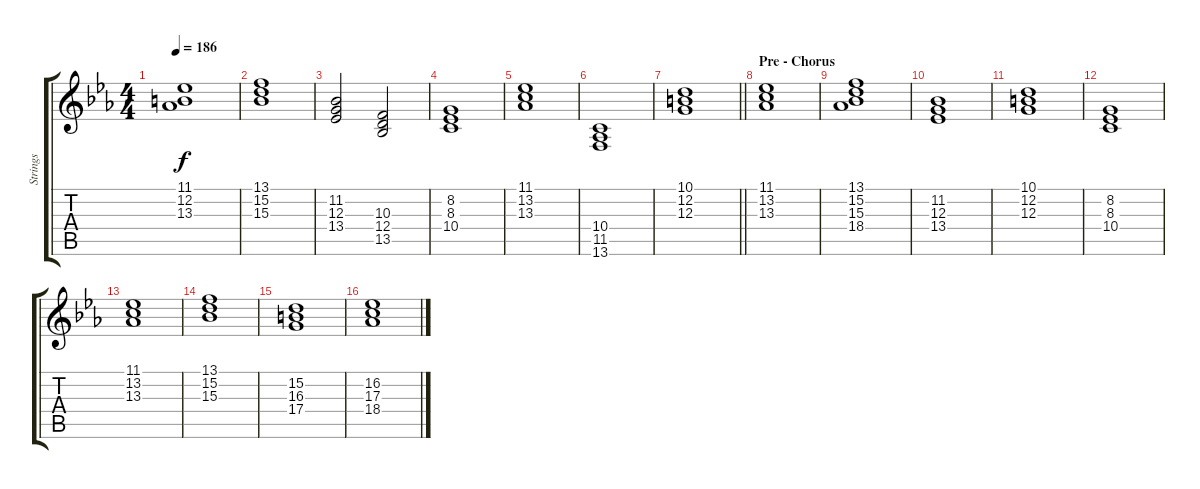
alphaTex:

\track ("Strings" "Strings") {instrument stringensemble1}
\staff {score tabs}
\tuning (E4 B3 G3 D3 A2 E2) {hide}
\ts (4 4)
\tempo 186
\clef g2
\ks eb
(11.1 12.2 13.3).1{dy f} |
(13.1 15.2 15.3).1 |
(11.2 12.3 13.4).2 (10.3 12.4 13.5).2 |
(8.2 8.3 10.4).1 |
(11.1 13.2 13.3).1 |
(10.4 11.5 13.6).1 |
\barLineRight lightlight
(10.1 12.2 12.3).1 |
\section ("" "Pre - Chorus")
(11.1 13.2 13.3).1 |
(13.1 15.2 15.3 18.4).1 |
(11.2 12.3 13.4).1 |
(10.1 12.2 12.3).1 |
(8.2 8.3 10.4).1 |
(11.1 13.2 13.3).1 |
(13.1 15.2 15.3).1 |
(15.2 16.3 17.4).1 |
(16.2 17.3 18.4).1
